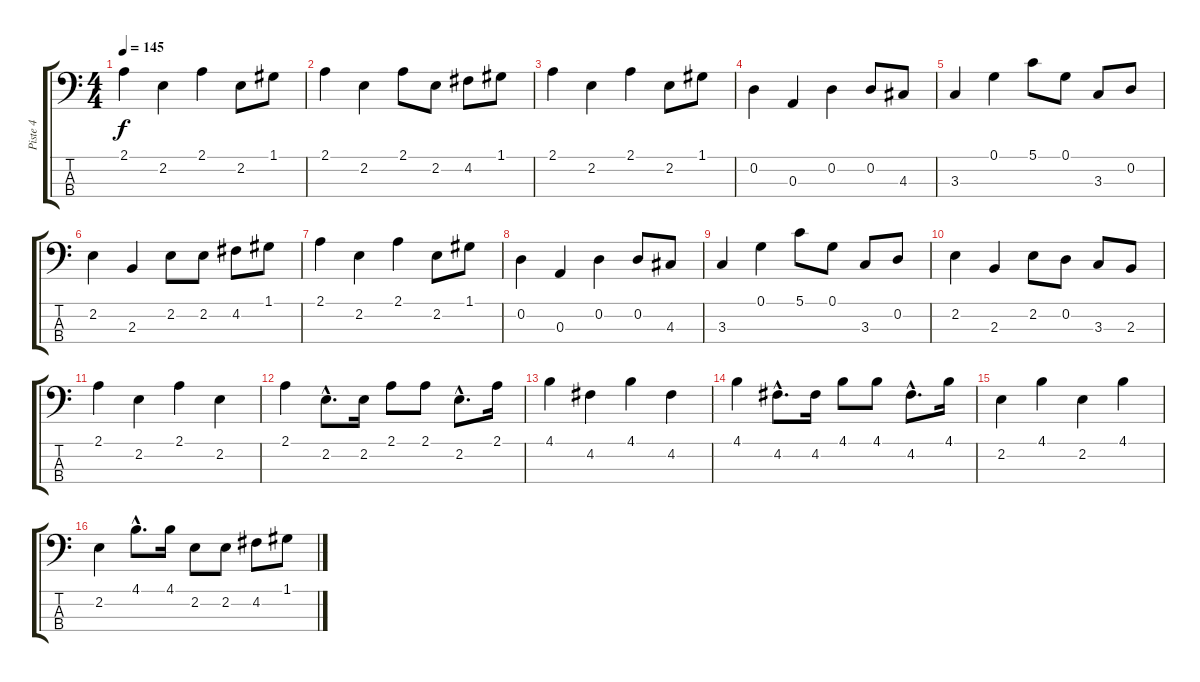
\track ("Piste 4" "Piste 4") {instrument electricbasspick}
\staff {score tabs}
\tuning (G2 D2 A1 E1) {hide}
\ts (4 4)
\tempo 145
\clef f4
\ks c
2.1.4{dy f instrument electricbasspick} 2.2.4 2.1.4 2.2.8 1.1.8 |
2.1.4 2.2.4 2.1.8 2.2.8 4.2.8 1.1.8 |
2.1.4 2.2.4 2.1.4 2.2.8 1.1.8 |
0.2.4 0.3.4 0.2.4 0.2.8 4.3.8 |
3.3.4 0.1.4 5.1.8 0.1.8 3.3.8 0.2.8 |
2.2.4 2.3.4 2.2.8 2.2.8 4.2.8 1.1.8 |
2.1.4 2.2.4 2.1.4 2.2.8 1.1.8 |
0.2.4 0.3.4 0.2.4 0.2.8 4.3.8 |
3.3.4 0.1.4 5.1.8 0.1.8 3.3.8 0.2.8 |
2.2.4 2.3.4 2.2.8 0.2.8 3.3.8 2.3.8 |
2.1.4 2.2.4 2.1.4 2.2.4 |
2.1.4 2.2{hac}.8{d} 2.2.16 2.1.8 2.1.8 2.2{hac}.8{d} 2.1.16 |
4.1.4 4.2.4 4.1.4 4.2.4 |
4.1.4 4.2{hac}.8{d} 4.2.16 4.1.8 4.1.8 4.2{hac}.8{d} 4.1.16 |
2.2.4 4.1.4 2.2.4 4.1.4 |
2.2.4 4.1{hac}.8{d} 4.1.16 2.2.8 2.2.8 4.2.8 1.1.8
